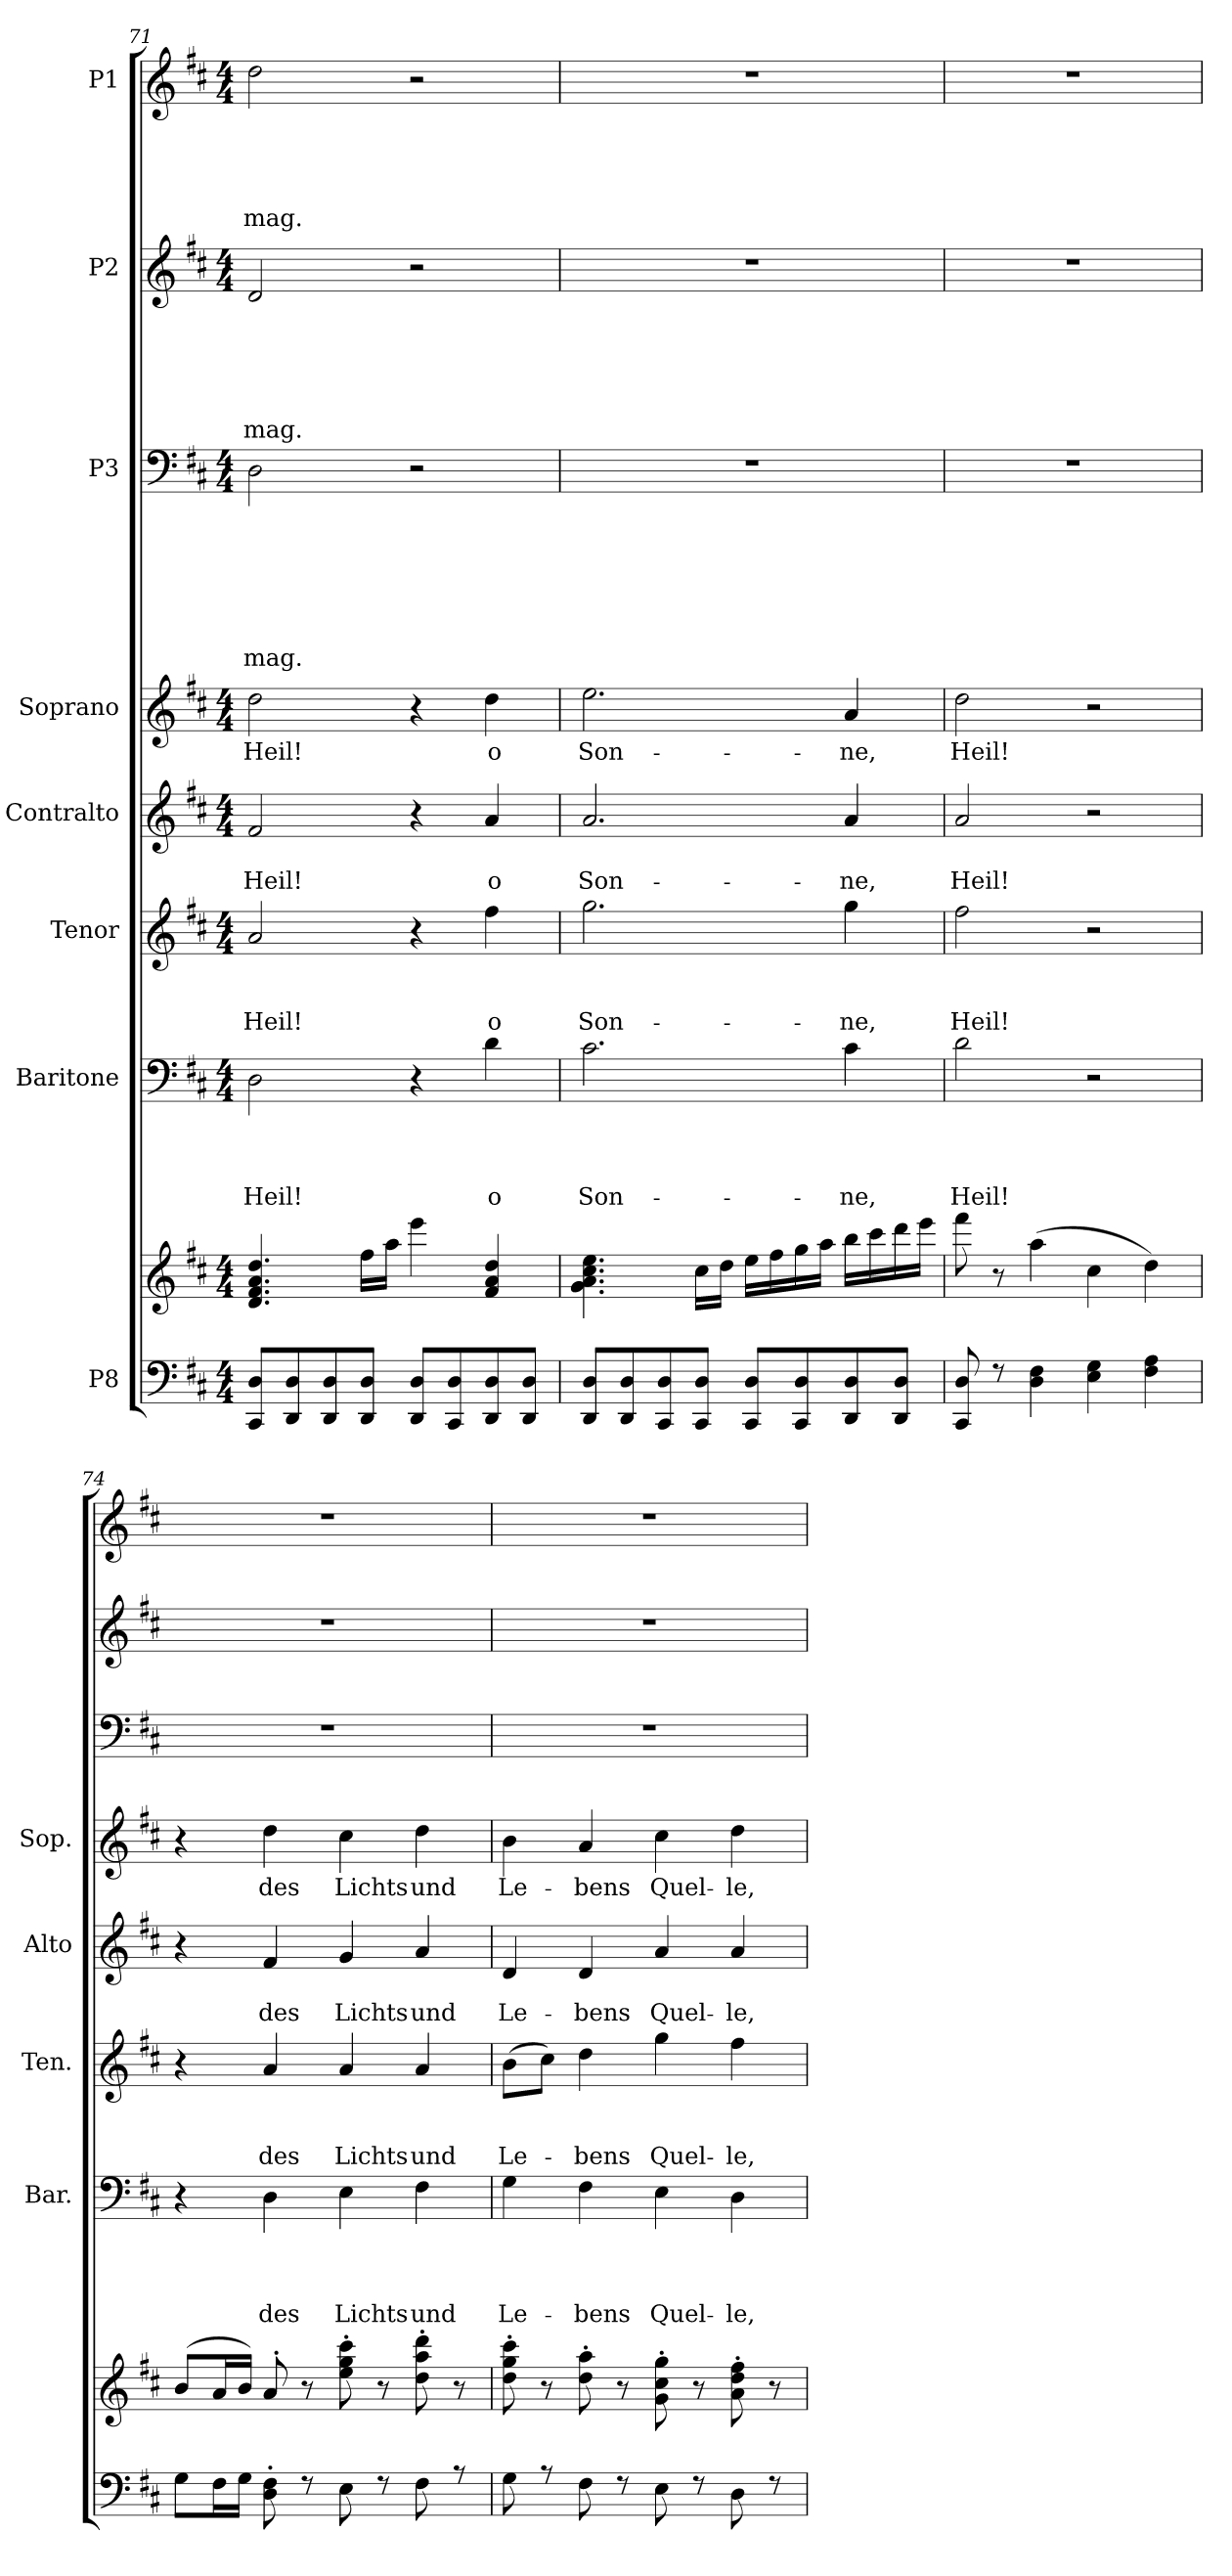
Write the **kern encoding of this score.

**kern	**kern	**kern	**text	**text	**text	**text	**kern	**text	**text	**text	**kern	**text	**text	**kern	**text	**kern	**text	**text	**text	**text	**text	**text	**text	**kern	**text	**text	**text	**text	**text	**text	**kern	**text	**text	**text	**text	**text
*part8	*part8	*part7	*part7	*part7	*part7	*part7	*part6	*part6	*part6	*part6	*part5	*part5	*part5	*part4	*part4	*part3	*part3	*part3	*part3	*part3	*part3	*part3	*part3	*part2	*part2	*part2	*part2	*part2	*part2	*part2	*part1	*part1	*part1	*part1	*part1	*part1
*staff9	*staff8	*staff7	*staff7	*staff7	*staff7	*staff7	*staff6	*staff6	*staff6	*staff6	*staff5	*staff5	*staff5	*staff4	*staff4	*staff3	*staff3	*staff3	*staff3	*staff3	*staff3	*staff3	*staff3	*staff2	*staff2	*staff2	*staff2	*staff2	*staff2	*staff2	*staff1	*staff1	*staff1	*staff1	*staff1	*staff1
*I"P8	*	*I"Baritone	*	*	*	*	*I"Tenor	*	*	*	*I"Contralto	*	*	*I"Soprano	*	*I"P3	*	*	*	*	*	*	*	*I"P2	*	*	*	*	*	*	*I"P1	*	*	*	*	*
*	*	*I'Bar.	*	*	*	*	*I'Ten.	*	*	*	*I'Alto	*	*	*I'Sop.	*	*	*	*	*	*	*	*	*	*	*	*	*	*	*	*	*	*	*	*	*	*
!!LO:PB:g=z
*clefF4	*clefG2	*clefF4	*	*	*	*	*clefG2	*	*	*	*clefG2	*	*	*clefG2	*	*clefF4	*	*	*	*	*	*	*	*clefG2	*	*	*	*	*	*	*clefG2	*	*	*	*	*
*	*	*	*	*	*	*	*ITrd7c12	*	*	*	*	*	*	*	*	*	*	*	*	*	*	*	*	*ITrd7c12	*	*	*	*	*	*	*	*	*	*	*	*
*k[f#c#]	*k[f#c#]	*k[f#c#]	*	*	*	*	*k[f#c#]	*	*	*	*k[f#c#]	*	*	*k[f#c#]	*	*k[f#c#]	*	*	*	*	*	*	*	*k[f#c#]	*	*	*	*	*	*	*k[f#c#]	*	*	*	*	*
*D:	*D:	*D:	*	*	*	*	*D:	*	*	*	*D:	*	*	*D:	*	*D:	*	*	*	*	*	*	*	*D:	*	*	*	*	*	*	*D:	*	*	*	*	*
*M4/4	*M4/4	*M4/4	*	*	*	*	*M4/4	*	*	*	*M4/4	*	*	*M4/4	*	*M4/4	*	*	*	*	*	*	*	*M4/4	*	*	*	*	*	*	*M4/4	*	*	*	*	*
*MM120	*MM120	*MM120	*	*	*	*	*MM120	*	*	*	*MM120	*	*	*MM120	*	*MM120	*	*	*	*	*	*	*	*MM120	*	*	*	*	*	*	*MM120	*	*	*	*	*
=71	=71	=71	=71	=71	=71	=71	=71	=71	=71	=71	=71	=71	=71	=71	=71	=71	=71	=71	=71	=71	=71	=71	=71	=71	=71	=71	=71	=71	=71	=71	=71	=71	=71	=71	=71	=71
*^	*^	*	*	*	*	*	*	*	*	*	*	*	*	*	*	*	*	*	*	*	*	*	*	*	*	*	*	*	*	*	*	*	*	*	*	*
*	*	*	*^	*	*	*	*	*	*	*	*	*	*	*	*	*	*	*	*	*	*	*	*	*	*	*	*	*	*	*	*	*	*	*	*	*	*	*
!	!	!	!	!	!	!	!	!	!LO:LY:b	!	!	!	!LO:LY:b	!	!	!LO:LY:b	!	!LO:LY:b	!	!	!	!	!	!	!	!LO:LY:b	!	!	!	!	!	!	!LO:LY:b	!	!	!	!	!	!LO:LY:b
8CC#/ 8D/L	1ryy	1ryy	1ryy	4.d/ 4.f#/ 4.a/ 4.dd/	2D\	.	.	.	Heil!	2A/	.	.	Heil!	2f#/	.	Heil!	2dd\	Heil!	2D\	.	.	.	.	.	.	mag.	2D/	.	.	.	.	.	mag.	2dd\	.	.	.	.	mag.
8DD/ 8D/	.	.	.	.	.	.	.	.	.	.	.	.	.	.	.	.	.	.	.	.	.	.	.	.	.	.	.	.	.	.	.	.	.	.	.	.	.	.	.
8DD/ 8D/	.	.	.	.	.	.	.	.	.	.	.	.	.	.	.	.	.	.	.	.	.	.	.	.	.	.	.	.	.	.	.	.	.	.	.	.	.	.	.
8DD/ 8D/J	.	.	.	16ff#\LL	.	.	.	.	.	.	.	.	.	.	.	.	.	.	.	.	.	.	.	.	.	.	.	.	.	.	.	.	.	.	.	.	.	.	.
.	.	.	.	16aa\JJ	.	.	.	.	.	.	.	.	.	.	.	.	.	.	.	.	.	.	.	.	.	.	.	.	.	.	.	.	.	.	.	.	.	.	.
8DD/ 8D/L	.	.	.	4eee\	4r	.	.	.	.	4r	.	.	.	4r	.	.	4r	.	2r	.	.	.	.	.	.	.	2r	.	.	.	.	.	.	2r	.	.	.	.	.
8CC#/ 8D/	.	.	.	.	.	.	.	.	.	.	.	.	.	.	.	.	.	.	.	.	.	.	.	.	.	.	.	.	.	.	.	.	.	.	.	.	.	.	.
!	!	!	!	!	!	!	!	!	!LO:LY:b	!	!	!	!LO:LY:b	!	!	!LO:LY:b	!	!LO:LY:b	!	!	!	!	!	!	!	!	!	!	!	!	!	!	!	!	!	!	!	!	!
8DD/ 8D/	.	.	.	4f#/ 4a/ 4dd/	4d\	.	.	.	o	4f#\	.	.	o	4a/	.	o	4dd\	o	.	.	.	.	.	.	.	.	.	.	.	.	.	.	.	.	.	.	.	.	.
8DD/ 8D/J	.	.	.	.	.	.	.	.	.	.	.	.	.	.	.	.	.	.	.	.	.	.	.	.	.	.	.	.	.	.	.	.	.	.	.	.	.	.	.
=72	=72	=72	=72	=72	=72	=72	=72	=72	=72	=72	=72	=72	=72	=72	=72	=72	=72	=72	=72	=72	=72	=72	=72	=72	=72	=72	=72	=72	=72	=72	=72	=72	=72	=72	=72	=72	=72	=72	=72
!	!	!	!	!	!	!	!	!	!LO:LY:b	!	!	!	!LO:LY:b	!	!	!LO:LY:b	!	!LO:LY:b	!	!	!	!	!	!	!	!	!	!	!	!	!	!	!	!	!	!	!	!	!
8DD/ 8D/L	1ryy	1ryy	1ryy	4.g\ 4.a\ 4.cc#\ 4.ee\	2.c#\	.	.	.	Son-	2.g\	.	.	Son-	2.a/	.	Son-	2.ee\	Son-	1r	.	.	.	.	.	.	.	1r	.	.	.	.	.	.	1r	.	.	.	.	.
8DD/ 8D/	.	.	.	.	.	.	.	.	.	.	.	.	.	.	.	.	.	.	.	.	.	.	.	.	.	.	.	.	.	.	.	.	.	.	.	.	.	.	.
8CC#/ 8D/	.	.	.	.	.	.	.	.	.	.	.	.	.	.	.	.	.	.	.	.	.	.	.	.	.	.	.	.	.	.	.	.	.	.	.	.	.	.	.
8CC#/ 8D/J	.	.	.	16cc#\LL	.	.	.	.	.	.	.	.	.	.	.	.	.	.	.	.	.	.	.	.	.	.	.	.	.	.	.	.	.	.	.	.	.	.	.
.	.	.	.	16dd\JJ	.	.	.	.	.	.	.	.	.	.	.	.	.	.	.	.	.	.	.	.	.	.	.	.	.	.	.	.	.	.	.	.	.	.	.
8CC#/ 8D/L	.	.	.	16ee\LL	.	.	.	.	.	.	.	.	.	.	.	.	.	.	.	.	.	.	.	.	.	.	.	.	.	.	.	.	.	.	.	.	.	.	.
.	.	.	.	16ff#\	.	.	.	.	.	.	.	.	.	.	.	.	.	.	.	.	.	.	.	.	.	.	.	.	.	.	.	.	.	.	.	.	.	.	.
8CC#/ 8D/	.	.	.	16gg\	.	.	.	.	.	.	.	.	.	.	.	.	.	.	.	.	.	.	.	.	.	.	.	.	.	.	.	.	.	.	.	.	.	.	.
.	.	.	.	16aa\JJ	.	.	.	.	.	.	.	.	.	.	.	.	.	.	.	.	.	.	.	.	.	.	.	.	.	.	.	.	.	.	.	.	.	.	.
!	!	!	!	!	!	!	!	!	!LO:LY:b	!	!	!	!LO:LY:b	!	!	!LO:LY:b	!	!LO:LY:b	!	!	!	!	!	!	!	!	!	!	!	!	!	!	!	!	!	!	!	!	!
8DD/ 8D/	.	.	.	16bb\LL	4c#\	.	.	.	-ne,	4g\	.	.	-ne,	4a/	.	-ne,	4a/	-ne,	.	.	.	.	.	.	.	.	.	.	.	.	.	.	.	.	.	.	.	.	.
.	.	.	.	16ccc#\	.	.	.	.	.	.	.	.	.	.	.	.	.	.	.	.	.	.	.	.	.	.	.	.	.	.	.	.	.	.	.	.	.	.	.
8DD/ 8D/J	.	.	.	16ddd\	.	.	.	.	.	.	.	.	.	.	.	.	.	.	.	.	.	.	.	.	.	.	.	.	.	.	.	.	.	.	.	.	.	.	.
.	.	.	.	16eee\JJ	.	.	.	.	.	.	.	.	.	.	.	.	.	.	.	.	.	.	.	.	.	.	.	.	.	.	.	.	.	.	.	.	.	.	.
=73	=73	=73	=73	=73	=73	=73	=73	=73	=73	=73	=73	=73	=73	=73	=73	=73	=73	=73	=73	=73	=73	=73	=73	=73	=73	=73	=73	=73	=73	=73	=73	=73	=73	=73	=73	=73	=73	=73	=73
!	!	!	!	!	!	!	!	!	!LO:LY:b	!	!	!	!LO:LY:b	!	!	!LO:LY:b	!	!LO:LY:b	!	!	!	!	!	!	!	!	!	!	!	!	!	!	!	!	!	!	!	!	!
8CC#/ 8D/	1ryy	1ryy	1ryy	8fff#\	2d\	.	.	.	Heil!	2f#\	.	.	Heil!	2a/	.	Heil!	2dd\	Heil!	1r	.	.	.	.	.	.	.	1r	.	.	.	.	.	.	1r	.	.	.	.	.
8r	.	.	.	8r	.	.	.	.	.	.	.	.	.	.	.	.	.	.	.	.	.	.	.	.	.	.	.	.	.	.	.	.	.	.	.	.	.	.	.
4D\ 4F#\	.	.	.	(>4aa\	.	.	.	.	.	.	.	.	.	.	.	.	.	.	.	.	.	.	.	.	.	.	.	.	.	.	.	.	.	.	.	.	.	.	.
4E\ 4G\	.	.	.	4cc#\	2r	.	.	.	.	2r	.	.	.	2r	.	.	2r	.	.	.	.	.	.	.	.	.	.	.	.	.	.	.	.	.	.	.	.	.	.
4F#\ 4A\	.	.	.	4dd\)	.	.	.	.	.	.	.	.	.	.	.	.	.	.	.	.	.	.	.	.	.	.	.	.	.	.	.	.	.	.	.	.	.	.	.
=74	=74	=74	=74	=74	=74	=74	=74	=74	=74	=74	=74	=74	=74	=74	=74	=74	=74	=74	=74	=74	=74	=74	=74	=74	=74	=74	=74	=74	=74	=74	=74	=74	=74	=74	=74	=74	=74	=74	=74
8G\L	1ryy	1ryy	1ryy	(<8b/L	4r	.	.	.	.	4r	.	.	.	4r	.	.	4r	.	1r	.	.	.	.	.	.	.	1r	.	.	.	.	.	.	1r	.	.	.	.	.
16F#\L	.	.	.	16a/L	.	.	.	.	.	.	.	.	.	.	.	.	.	.	.	.	.	.	.	.	.	.	.	.	.	.	.	.	.	.	.	.	.	.	.
16G\JJ	.	.	.	16b/JJ)	.	.	.	.	.	.	.	.	.	.	.	.	.	.	.	.	.	.	.	.	.	.	.	.	.	.	.	.	.	.	.	.	.	.	.
!	!	!	!	!	!	!	!	!	!LO:LY:b	!	!	!	!LO:LY:b	!	!	!LO:LY:b	!	!LO:LY:b	!	!	!	!	!	!	!	!	!	!	!	!	!	!	!	!	!	!	!	!	!
8D\'> 8F#\'>	.	.	.	8a'>/	4D\	.	.	.	des	4A/	.	.	des	4f#/	.	des	4dd\	des	.	.	.	.	.	.	.	.	.	.	.	.	.	.	.	.	.	.	.	.	.
8r	.	.	.	8r	.	.	.	.	.	.	.	.	.	.	.	.	.	.	.	.	.	.	.	.	.	.	.	.	.	.	.	.	.	.	.	.	.	.	.
!	!	!	!	!	!	!	!	!	!LO:LY:b	!	!	!	!LO:LY:b	!	!	!LO:LY:b	!	!LO:LY:b	!	!	!	!	!	!	!	!	!	!	!	!	!	!	!	!	!	!	!	!	!
8E\	.	.	.	8ee\'> 8gg\'> 8ccc#\'>	4E\	.	.	.	Lichts	4A/	.	.	Lichts	4g/	.	Lichts	4cc#\	Lichts	.	.	.	.	.	.	.	.	.	.	.	.	.	.	.	.	.	.	.	.	.
8r	.	.	.	8r	.	.	.	.	.	.	.	.	.	.	.	.	.	.	.	.	.	.	.	.	.	.	.	.	.	.	.	.	.	.	.	.	.	.	.
!	!	!	!	!	!	!	!	!	!LO:LY:b	!	!	!	!LO:LY:b	!	!	!LO:LY:b	!	!LO:LY:b	!	!	!	!	!	!	!	!	!	!	!	!	!	!	!	!	!	!	!	!	!
8F#\	.	.	.	8dd\'> 8aa\'> 8ddd\'>	4F#\	.	.	.	und	4A/	.	.	und	4a/	.	und	4dd\	und	.	.	.	.	.	.	.	.	.	.	.	.	.	.	.	.	.	.	.	.	.
8r	.	.	.	8r	.	.	.	.	.	.	.	.	.	.	.	.	.	.	.	.	.	.	.	.	.	.	.	.	.	.	.	.	.	.	.	.	.	.	.
!!LO:PB:g=z
=75	=75	=75	=75	=75	=75	=75	=75	=75	=75	=75	=75	=75	=75	=75	=75	=75	=75	=75	=75	=75	=75	=75	=75	=75	=75	=75	=75	=75	=75	=75	=75	=75	=75	=75	=75	=75	=75	=75	=75
!	!	!	!	!	!	!	!	!	!LO:LY:b	!	!	!	!LO:LY:b	!	!	!LO:LY:b	!	!LO:LY:b	!	!	!	!	!	!	!	!	!	!	!	!	!	!	!	!	!	!	!	!	!
8G\	1ryy	1ryy	1ryy	8dd\'> 8gg\'> 8ccc#\'>	4G\	.	.	.	Le-	(>8B\L	.	.	Le-	4d/	.	Le-	4b\	Le-	1r	.	.	.	.	.	.	.	1r	.	.	.	.	.	.	1r	.	.	.	.	.
8r	.	.	.	8r	.	.	.	.	.	8c#\J)	.	.	.	.	.	.	.	.	.	.	.	.	.	.	.	.	.	.	.	.	.	.	.	.	.	.	.	.	.
!	!	!	!	!	!	!	!	!	!LO:LY:b	!	!	!	!LO:LY:b	!	!	!LO:LY:b	!	!LO:LY:b	!	!	!	!	!	!	!	!	!	!	!	!	!	!	!	!	!	!	!	!	!
8F#\	.	.	.	8dd\'> 8aa\'>	4F#\	.	.	.	-bens	4d\	.	.	-bens	4d/	.	-bens	4a/	-bens	.	.	.	.	.	.	.	.	.	.	.	.	.	.	.	.	.	.	.	.	.
8r	.	.	.	8r	.	.	.	.	.	.	.	.	.	.	.	.	.	.	.	.	.	.	.	.	.	.	.	.	.	.	.	.	.	.	.	.	.	.	.
!	!	!	!	!	!	!	!	!	!LO:LY:b	!	!	!	!LO:LY:b	!	!	!LO:LY:b	!	!LO:LY:b	!	!	!	!	!	!	!	!	!	!	!	!	!	!	!	!	!	!	!	!	!
8E\	.	.	.	8g\'> 8cc#\'> 8gg\'>	4E\	.	.	.	Quel-	4g\	.	.	Quel-	4a/	.	Quel-	4cc#\	Quel-	.	.	.	.	.	.	.	.	.	.	.	.	.	.	.	.	.	.	.	.	.
8r	.	.	.	8r	.	.	.	.	.	.	.	.	.	.	.	.	.	.	.	.	.	.	.	.	.	.	.	.	.	.	.	.	.	.	.	.	.	.	.
!	!	!	!	!	!	!	!	!	!LO:LY:b	!	!	!	!LO:LY:b	!	!	!LO:LY:b	!	!LO:LY:b	!	!	!	!	!	!	!	!	!	!	!	!	!	!	!	!	!	!	!	!	!
8D\	.	.	.	8a\'> 8dd\'> 8ff#\'>	4D\	.	.	.	-le,	4f#\	.	.	-le,	4a/	.	-le,	4dd\	-le,	.	.	.	.	.	.	.	.	.	.	.	.	.	.	.	.	.	.	.	.	.
8r	.	.	.	8r	.	.	.	.	.	.	.	.	.	.	.	.	.	.	.	.	.	.	.	.	.	.	.	.	.	.	.	.	.	.	.	.	.	.	.
*v	*v	*	*	*	*	*	*	*	*	*	*	*	*	*	*	*	*	*	*	*	*	*	*	*	*	*	*	*	*	*	*	*	*	*	*	*	*	*	*
*	*v	*v	*v	*	*	*	*	*	*	*	*	*	*	*	*	*	*	*	*	*	*	*	*	*	*	*	*	*	*	*	*	*	*	*	*	*	*	*
=	=	=	=	=	=	=	=	=	=	=	=	=	=	=	=	=	=	=	=	=	=	=	=	=	=	=	=	=	=	=	=	=	=	=	=	=
*-	*-	*-	*-	*-	*-	*-	*-	*-	*-	*-	*-	*-	*-	*-	*-	*-	*-	*-	*-	*-	*-	*-	*-	*-	*-	*-	*-	*-	*-	*-	*-	*-	*-	*-	*-	*-
